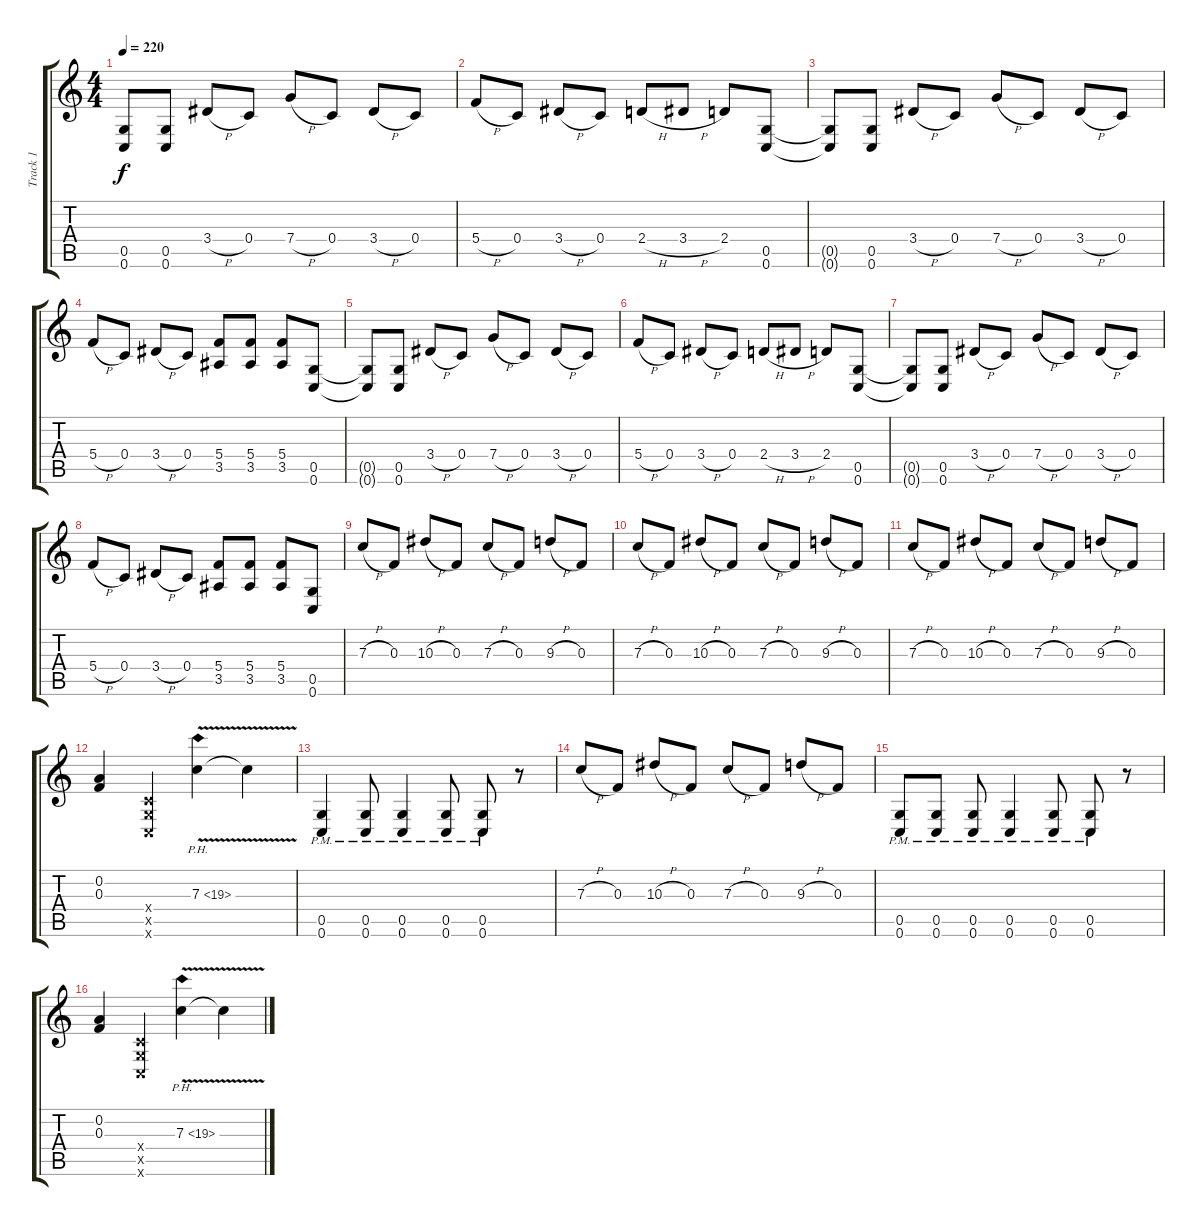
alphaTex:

\track ("Track 1" "Track 1") {instrument distortionguitar}
\staff {score tabs}
\tuning (D4 A3 F3 C3 G2 C2) {hide}
\ts (4 4)
\tempo 220
\clef g2
\ks c
(0.5{t} 0.6{t}).8{dy f} (0.5 0.6).8 3.4{h}.8 0.4.8 7.4{h}.8 0.4.8 3.4{h}.8 0.4.8 |
5.4{h}.8 0.4.8 3.4{h}.8 0.4.8 2.4{h}.8 3.4{h}.8 2.4.8 (0.5 0.6).8 |
(0.5{t} 0.6{t}).8 (0.5 0.6).8 3.4{h}.8 0.4.8 7.4{h}.8 0.4.8 3.4{h}.8 0.4.8 |
5.4{h}.8 0.4.8 3.4{h}.8 0.4.8 (5.4 3.5).8 (5.4 3.5).8 (5.4 3.5).8 (0.5 0.6).8 |
(0.5{t} 0.6{t}).8 (0.5 0.6).8 3.4{h}.8 0.4.8 7.4{h}.8 0.4.8 3.4{h}.8 0.4.8 |
5.4{h}.8 0.4.8 3.4{h}.8 0.4.8 2.4{h}.8 3.4{h}.8 2.4.8 (0.5 0.6).8 |
(0.5{t} 0.6{t}).8 (0.5 0.6).8 3.4{h}.8 0.4.8 7.4{h}.8 0.4.8 3.4{h}.8 0.4.8 |
5.4{h}.8 0.4.8 3.4{h}.8 0.4.8 (5.4 3.5).8 (5.4 3.5).8 (5.4 3.5).8 (0.5 0.6).8 |
7.3{h}.8 0.3.8 10.3{h}.8 0.3.8 7.3{h}.8 0.3.8 9.3{h}.8 0.3.8 |
7.3{h}.8 0.3.8 10.3{h}.8 0.3.8 7.3{h}.8 0.3.8 9.3{h}.8 0.3.8 |
7.3{h}.8 0.3.8 10.3{h}.8 0.3.8 7.3{h}.8 0.3.8 9.3{h}.8 0.3.8 |
(0.2 0.3).4 (0.4{x} 0.5{x} 0.6{x}).4 7.3{ph 12 v}.4 7.3{t}.4 |
(0.5{pm} 0.6{pm}).4 (0.5{pm} 0.6{pm}).8 (0.5{pm} 0.6{pm}).4 (0.5{pm} 0.6{pm}).8 (0.5{pm} 0.6{pm}).8 r.8 |
7.3{h}.8 0.3.8 10.3{h}.8 0.3.8 7.3{h}.8 0.3.8 9.3{h}.8 0.3.8 |
(0.5{pm} 0.6{pm}).8 (0.5{pm} 0.6{pm}).8 (0.5{pm} 0.6{pm}).8 (0.5{pm} 0.6{pm}).4 (0.5{pm} 0.6{pm}).8 (0.5{pm} 0.6{pm}).8 r.8 |
(0.2 0.3).4 (0.4{x} 0.5{x} 0.6{x}).4 7.3{ph 12 v}.4 7.3{t}.4
